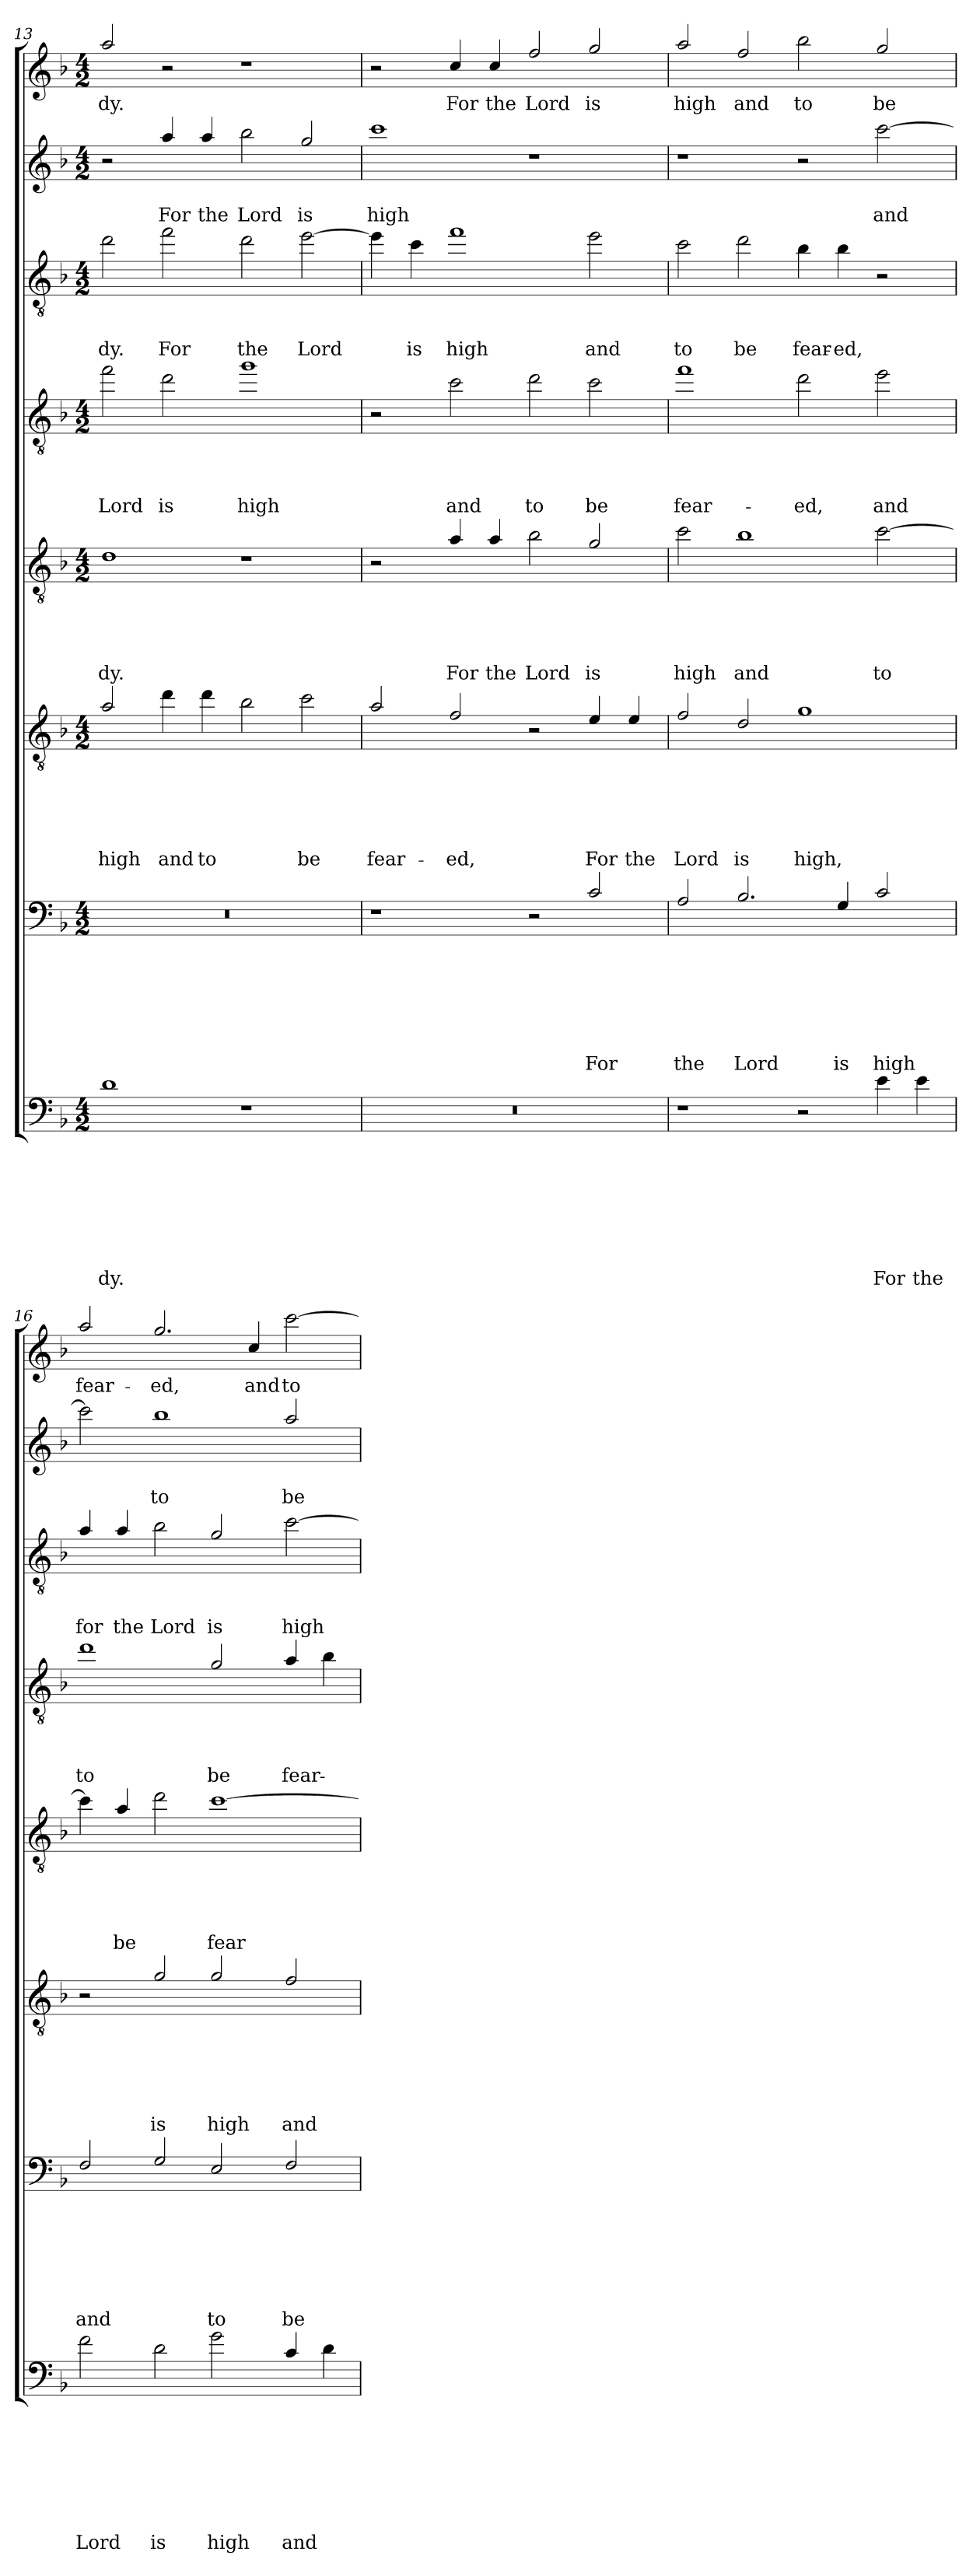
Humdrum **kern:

**kern	**text	**text	**text	**text	**text	**text	**text	**text	**kern	**text	**text	**text	**text	**text	**text	**text	**kern	**text	**text	**text	**text	**text	**text	**kern	**text	**text	**text	**text	**text	**kern	**text	**text	**text	**text	**kern	**text	**text	**text	**kern	**text	**text	**kern	**text
*part8	*part8	*part8	*part8	*part8	*part8	*part8	*part8	*part8	*part7	*part7	*part7	*part7	*part7	*part7	*part7	*part7	*part6	*part6	*part6	*part6	*part6	*part6	*part6	*part5	*part5	*part5	*part5	*part5	*part5	*part4	*part4	*part4	*part4	*part4	*part3	*part3	*part3	*part3	*part2	*part2	*part2	*part1	*part1
*staff8	*staff8	*staff8	*staff8	*staff8	*staff8	*staff8	*staff8	*staff8	*staff7	*staff7	*staff7	*staff7	*staff7	*staff7	*staff7	*staff7	*staff6	*staff6	*staff6	*staff6	*staff6	*staff6	*staff6	*staff5	*staff5	*staff5	*staff5	*staff5	*staff5	*staff4	*staff4	*staff4	*staff4	*staff4	*staff3	*staff3	*staff3	*staff3	*staff2	*staff2	*staff2	*staff1	*staff1
!!LO:LB:g=z
*clefF4	*	*	*	*	*	*	*	*	*clefF4	*	*	*	*	*	*	*	*clefGv2	*	*	*	*	*	*	*clefGv2	*	*	*	*	*	*clefGv2	*	*	*	*	*clefGv2	*	*	*	*clefG2	*	*	*clefG2	*
*ITrd8c14	*	*	*	*	*	*	*	*	*ITrd8c14	*	*	*	*	*	*	*	*ITrd8c14	*	*	*	*	*	*	*ITrd8c14	*	*	*	*	*	*ITrd8c14	*	*	*	*	*ITrd8c14	*	*	*	*ITrd8c14	*	*	*ITrd8c14	*
*k[b-]	*	*	*	*	*	*	*	*	*k[b-]	*	*	*	*	*	*	*	*k[b-]	*	*	*	*	*	*	*k[b-]	*	*	*	*	*	*k[b-]	*	*	*	*	*k[b-]	*	*	*	*k[b-]	*	*	*k[b-]	*
*F:	*	*	*	*	*	*	*	*	*F:	*	*	*	*	*	*	*	*F:	*	*	*	*	*	*	*F:	*	*	*	*	*	*F:	*	*	*	*	*F:	*	*	*	*F:	*	*	*F:	*
*M4/2	*	*	*	*	*	*	*	*	*M4/2	*	*	*	*	*	*	*	*M4/2	*	*	*	*	*	*	*M4/2	*	*	*	*	*	*M4/2	*	*	*	*	*M4/2	*	*	*	*M4/2	*	*	*M4/2	*
=13	=13	=13	=13	=13	=13	=13	=13	=13	=13	=13	=13	=13	=13	=13	=13	=13	=13	=13	=13	=13	=13	=13	=13	=13	=13	=13	=13	=13	=13	=13	=13	=13	=13	=13	=13	=13	=13	=13	=13	=13	=13	=13	=13
1D	.	.	.	.	.	.	.	-dy.	0r	.	.	.	.	.	.	.	2A/	.	.	.	.	.	high	1D	.	.	.	.	-dy.	2f\	.	.	.	Lord	2d\	.	.	-dy.	2r	.	.	2a/	-dy.
.	.	.	.	.	.	.	.	.	.	.	.	.	.	.	.	.	4d\	.	.	.	.	.	and	.	.	.	.	.	.	2d\	.	.	.	is	2f\	.	.	For	4a/	.	For	2r	.
.	.	.	.	.	.	.	.	.	.	.	.	.	.	.	.	.	4d\	.	.	.	.	.	to	.	.	.	.	.	.	.	.	.	.	.	.	.	.	.	4a/	.	the	.	.
1r	.	.	.	.	.	.	.	.	.	.	.	.	.	.	.	.	2B-\	.	.	.	.	.	.	1r	.	.	.	.	.	1g	.	.	.	high	2d\	.	.	the	2b-\	.	Lord	1r	.
.	.	.	.	.	.	.	.	.	.	.	.	.	.	.	.	.	2c\	.	.	.	.	.	be	.	.	.	.	.	.	.	.	.	.	.	[2e\	.	.	Lord	2g/	.	is	.	.
=14	=14	=14	=14	=14	=14	=14	=14	=14	=14	=14	=14	=14	=14	=14	=14	=14	=14	=14	=14	=14	=14	=14	=14	=14	=14	=14	=14	=14	=14	=14	=14	=14	=14	=14	=14	=14	=14	=14	=14	=14	=14	=14	=14
0r	.	.	.	.	.	.	.	.	1r	.	.	.	.	.	.	.	2A/	.	.	.	.	.	fear-	2r	.	.	.	.	.	2r	.	.	.	.	4e\]	.	.	.	1cc	.	high	2r	.
.	.	.	.	.	.	.	.	.	.	.	.	.	.	.	.	.	.	.	.	.	.	.	.	.	.	.	.	.	.	.	.	.	.	.	4c\	.	.	is	.	.	.	.	.
.	.	.	.	.	.	.	.	.	.	.	.	.	.	.	.	.	2F/	.	.	.	.	.	-ed,	4A/	.	.	.	.	For	2c\	.	.	.	and	1f	.	.	high	.	.	.	4c/	For
.	.	.	.	.	.	.	.	.	.	.	.	.	.	.	.	.	.	.	.	.	.	.	.	4A/	.	.	.	.	the	.	.	.	.	.	.	.	.	.	.	.	.	4c/	the
.	.	.	.	.	.	.	.	.	2r	.	.	.	.	.	.	.	2r	.	.	.	.	.	.	2B-\	.	.	.	.	Lord	2d\	.	.	.	to	.	.	.	.	1r	.	.	2f/	Lord
.	.	.	.	.	.	.	.	.	2C/	.	.	.	.	.	.	For	4E/	.	.	.	.	.	For	2G/	.	.	.	.	is	2c\	.	.	.	be	2e\	.	.	and	.	.	.	2g/	is
.	.	.	.	.	.	.	.	.	.	.	.	.	.	.	.	.	4E/	.	.	.	.	.	the	.	.	.	.	.	.	.	.	.	.	.	.	.	.	.	.	.	.	.	.
=15	=15	=15	=15	=15	=15	=15	=15	=15	=15	=15	=15	=15	=15	=15	=15	=15	=15	=15	=15	=15	=15	=15	=15	=15	=15	=15	=15	=15	=15	=15	=15	=15	=15	=15	=15	=15	=15	=15	=15	=15	=15	=15	=15
1r	.	.	.	.	.	.	.	.	2AA/	.	.	.	.	.	.	the	2F/	.	.	.	.	.	Lord	2c\	.	.	.	.	high	1f	.	.	.	fear-	2c\	.	.	to	1r	.	.	2a/	high
.	.	.	.	.	.	.	.	.	2.BB-/	.	.	.	.	.	.	Lord	2D/	.	.	.	.	.	is	1B-	.	.	.	.	and	.	.	.	.	.	2d\	.	.	be	.	.	.	2f/	and
2r	.	.	.	.	.	.	.	.	.	.	.	.	.	.	.	.	1G	.	.	.	.	.	high,	.	.	.	.	.	.	2d\	.	.	.	-ed,	4B-\	.	.	fear-	2r	.	.	2b-\	to
.	.	.	.	.	.	.	.	.	4GG/	.	.	.	.	.	.	is	.	.	.	.	.	.	.	.	.	.	.	.	.	.	.	.	.	.	4B-\	.	.	-ed,	.	.	.	.	.
4E\	.	.	.	.	.	.	.	For	2C/	.	.	.	.	.	.	high	.	.	.	.	.	.	.	[2c\	.	.	.	.	to	2e\	.	.	.	and	2r	.	.	.	[2cc\	.	and	2g/	be
4E\	.	.	.	.	.	.	.	the	.	.	.	.	.	.	.	.	.	.	.	.	.	.	.	.	.	.	.	.	.	.	.	.	.	.	.	.	.	.	.	.	.	.	.
=16	=16	=16	=16	=16	=16	=16	=16	=16	=16	=16	=16	=16	=16	=16	=16	=16	=16	=16	=16	=16	=16	=16	=16	=16	=16	=16	=16	=16	=16	=16	=16	=16	=16	=16	=16	=16	=16	=16	=16	=16	=16	=16	=16
2F\	.	.	.	.	.	.	.	Lord	2FF/	.	.	.	.	.	.	and	2r	.	.	.	.	.	.	4c\]	.	.	.	.	.	1d	.	.	.	to	4A/	.	.	for	2cc\]	.	.	2a/	fear-
.	.	.	.	.	.	.	.	.	.	.	.	.	.	.	.	.	.	.	.	.	.	.	.	4A/	.	.	.	.	be	.	.	.	.	.	4A/	.	.	the	.	.	.	.	.
2D\	.	.	.	.	.	.	.	is	2GG/	.	.	.	.	.	.	.	2G/	.	.	.	.	.	is	2d\	.	.	.	.	.	.	.	.	.	.	2B-\	.	.	Lord	1b-	.	to	2.g/	-ed,
2G\	.	.	.	.	.	.	.	high	2EE/	.	.	.	.	.	.	to	2G/	.	.	.	.	.	high	[1c	.	.	.	.	fear-	2G/	.	.	.	be	2G/	.	.	is	.	.	.	.	.
.	.	.	.	.	.	.	.	.	.	.	.	.	.	.	.	.	.	.	.	.	.	.	.	.	.	.	.	.	.	.	.	.	.	.	.	.	.	.	.	.	.	4c/	and
4C/	.	.	.	.	.	.	.	and	2FF/	.	.	.	.	.	.	be	2F/	.	.	.	.	.	and	.	.	.	.	.	.	4A/	.	.	.	fear-	[2c\	.	.	high	2a/	.	be	[2cc\	to
4D\	.	.	.	.	.	.	.	.	.	.	.	.	.	.	.	.	.	.	.	.	.	.	.	.	.	.	.	.	.	4B-\	.	.	.	.	.	.	.	.	.	.	.	.	.
=	=	=	=	=	=	=	=	=	=	=	=	=	=	=	=	=	=	=	=	=	=	=	=	=	=	=	=	=	=	=	=	=	=	=	=	=	=	=	=	=	=	=	=
*-	*-	*-	*-	*-	*-	*-	*-	*-	*-	*-	*-	*-	*-	*-	*-	*-	*-	*-	*-	*-	*-	*-	*-	*-	*-	*-	*-	*-	*-	*-	*-	*-	*-	*-	*-	*-	*-	*-	*-	*-	*-	*-	*-
